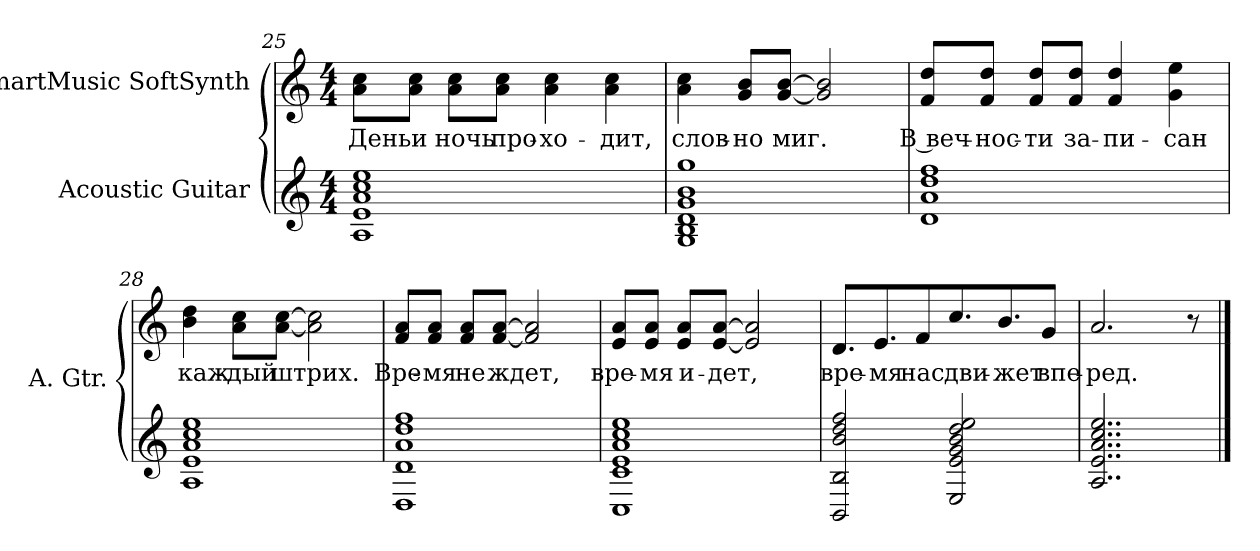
**kern	**kern	**text
*part2	*part1	*part1
*staff2	*staff1	*staff1
*I"Acoustic Guitar	*I"SmartMusic SoftSynth	*
*I'A. Gtr.	*	*
*clefG2	*clefG2	*
*ITrd7c12	*	*
*k[]	*k[]	*
*a:	*a:	*
*M4/4	*M4/4	*
=25	=25	=25
!	!	!LO:LY:b:color=#000000
1AAi 1Ei 1Ai 1ci 1ei	8ai\ 8cci\L	День
!	!	!LO:LY:b:color=#000000
.	8ai\ 8cci\J	и
!	!	!LO:LY:b:color=#000000
.	8ai\ 8cci\L	ночь
!	!	!LO:LY:b:color=#000000
.	8ai\ 8cci\J	про-
!	!	!LO:LY:b:color=#000000
.	4ai\ 4cci	-хо-
!	!	!LO:LY:b:color=#000000
.	4ai\ 4cci	-дит,
!!LO:PB:g=z
=26	=26	=26
!	!	!LO:LY:b:color=#000000
1GGi 1BBi 1Di 1Gi 1Bi 1gi	4ai\ 4cci	слов-
!	!	!LO:LY:b:color=#000000
.	8gi/ 8bi/L	-но
!	!	!LO:LY:b:color=#000000
.	[<8gi/ [>8bi/J	миг.
.	2gi/] 2bi]	.
=27	=27	=27
!	!	!LO:LY:b:color=#000000
1Di 1Ai 1di 1fi	8fi/ 8ddi/L	В веч-
!	!	!LO:LY:b:color=#000000
.	8fi/ 8ddi/J	-нос-
!	!	!LO:LY:b:color=#000000
.	8fi/ 8ddi/L	-ти
!	!	!LO:LY:b:color=#000000
.	8fi/ 8ddi/J	за-
!	!	!LO:LY:b:color=#000000
.	4fi/ 4ddi	-пи-
!	!	!LO:LY:b:color=#000000
.	4gi\ 4eei	-сан
=28	=28	=28
!	!	!LO:LY:b:color=#000000
1AAi 1Ei 1Ai 1ci 1ei	4bi\ 4ddi	каж-
!	!	!LO:LY:b:color=#000000
.	8ai\ 8cci\L	-дый
!	!	!LO:LY:b:color=#000000
.	[<8ai\ [>8cci\J	штрих.
.	2ai\] 2cci]	.
!!LO:LB:g=z
=29	=29	=29
!	!	!LO:LY:b:color=#000000
1DDi 1Di 1Ai 1di 1fi	8fi/ 8ai/L	Вре-
!	!	!LO:LY:b:color=#000000
.	8fi/ 8ai/J	-мя
!	!	!LO:LY:b:color=#000000
.	8fi/ 8ai/L	не
!	!	!LO:LY:b:color=#000000
.	[<8fi/ [>8ai/J	ждет,
.	2fi/] 2ai]	.
=30	=30	=30
!	!	!LO:LY:b:color=#000000
1CCi 1Ci 1Ei 1Ai 1ci 1ei	8ei/ 8ai/L	вре-
!	!	!LO:LY:b:color=#000000
.	8ei/ 8ai/J	-мя
!	!	!LO:LY:b:color=#000000
.	8ei/ 8ai/L	и-
!	!	!LO:LY:b:color=#000000
.	[<8ei/ [>8ai/J	-дет,
.	2ei/] 2ai]	.
=31	=31	=31
!	!	!LO:LY:b:color=#000000
2BBBi/ 2BBi 2Bi 2di 2fi	8.di/L	вре-
!	!	!LO:LY:b:color=#000000
.	8.ei/J	-мя
!	!	!LO:LY:b:color=#000000
.	8fi/L	нас
!	!	!LO:LY:b:color=#000000
2EEi/ 2Ei 2Gi 2Bi 2di 2ei	8.cci/	дви-
!	!	!LO:LY:b:color=#000000
.	8.bi/J	-жет
!	!	!LO:LY:b:color=#000000
.	8gi/J	впе-
=32	=32	=32
!	!	!LO:LY:b:color=#000000
2..AAi/ 2..Ei 2..Ai 2..ci 2..ei	2.ai/	-ред.
.	8r	.
==	==	==
*-	*-	*-
